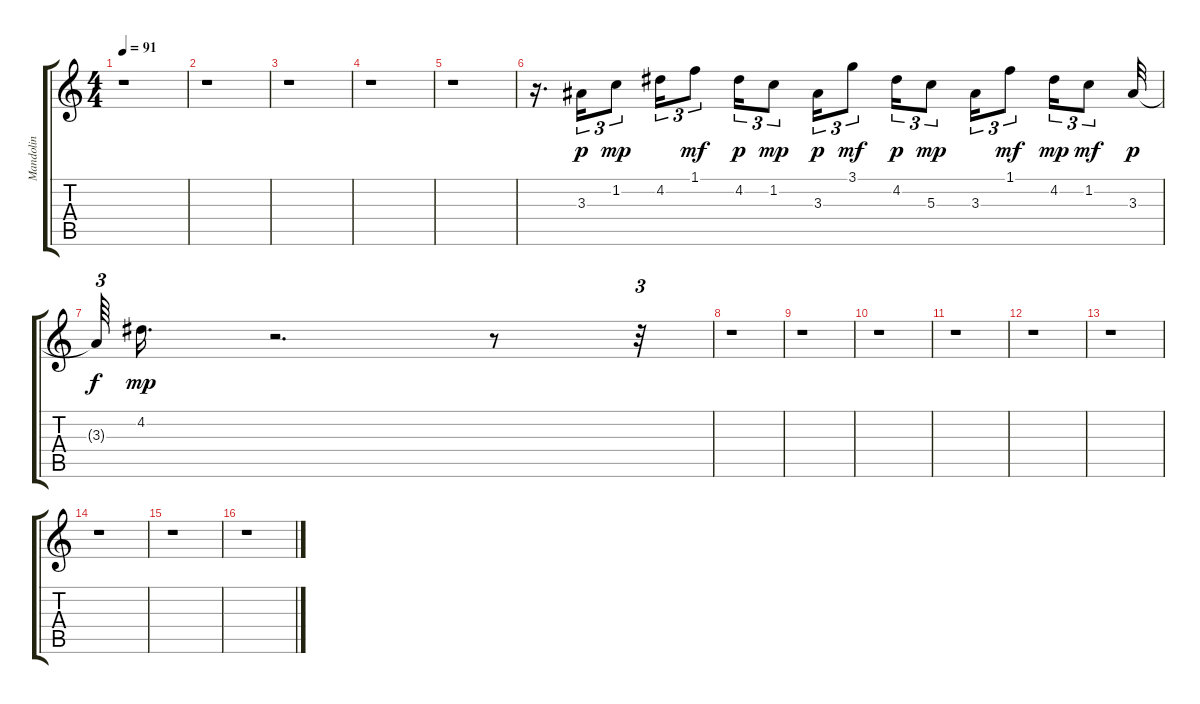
\track ("Mandolin" "Mandolin") {instrument acousticguitarsteel}
\staff {score tabs}
\tuning (E4 B3 G3 D3 A2 E2) {hide}
\ts (4 4)
\tempo 91
\clef g2
\ks c
r.1{dy p} |
r.1 |
r.1 |
r.1 |
r.1 |
r.16{d} 3.3.16{tu (3 2)} 1.2.8{tu (3 2) dy mp} 4.2.16{tu (3 2)} 1.1.8{tu (3 2) dy mf} 4.2.16{tu (3 2) dy p} 1.2.8{tu (3 2) dy mp} 3.3.16{tu (3 2) dy p} 3.1.8{tu (3 2) dy mf} 4.2.16{tu (3 2) dy p} 5.3.8{tu (3 2) dy mp} 3.3.16{tu (3 2)} 1.1.8{tu (3 2) dy mf} 4.2.16{tu (3 2) dy mp} 1.2.8{tu (3 2) dy mf} 3.3.32{dy p} |
3.3{t}.64{tu (3 2) dy f} 4.2.16{d dy mp} r.2{d} r.8 r.32{tu (3 2)} |
r.1 |
r.1 |
r.1 |
r.1 |
r.1 |
r.1 |
r.1 |
r.1 |
r.1
